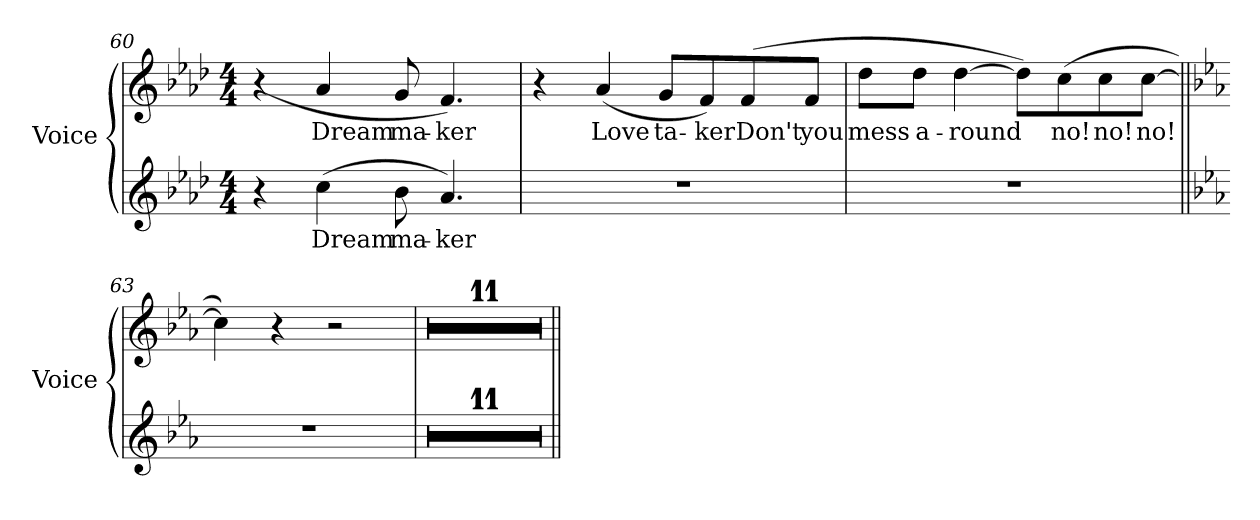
**kern	**text	**kern	**text
*part2	*part2	*part1	*part1
*staff2	*staff2	*staff1	*staff1
*I"Voice	*	*I"Voice	*
*I'Voice	*	*I'Voice	*
!!LO:PB:g=z
*clefG2	*	*clefG2	*
*k[b-e-a-d-]	*	*k[b-e-a-d-]	*
*f:	*	*f:	*
*M4/4	*	*M4/4	*
=60	=60	=60	=60
4r	.	(4r	.
!	!LO:LY:b:color=#000000	!	!
!	!	!	!LO:LY:b:color=#000000
(4cci\	Dream	4a-i/	Dream
!	!LO:LY:b:color=#000000	!	!
!	!	!	!LO:LY:b:color=#000000
8b-i\	ma-	8gi/	ma-
!	!LO:LY:b:color=#000000	!	!
!	!	!	!LO:LY:b:color=#000000
4.a-i/)	-ker	4.fi/)	-ker
=61	=61	=61	=61
1r	.	4r	.
!	!	!	!LO:LY:b:color=#000000
.	.	(4a-i/	Love
!	!	!	!LO:LY:b:color=#000000
.	.	8gi/L	ta-
!	!	!	!LO:LY:b:color=#000000
.	.	8fi/)	-ker
!	!	!	!LO:LY:b:color=#000000
.	.	(8fi/	Don't
!	!	!	!LO:LY:b:color=#000000
.	.	8fi/J	you
=62	=62	=62	=62
!	!	!	!LO:LY:b:color=#000000
1r	.	8dd-i\L	mess
!	!	!	!LO:LY:b:color=#000000
.	.	8dd-i\J	a-
!	!	!	!LO:LY:b:color=#000000
.	.	[4dd-i\	-round
.	.	8dd-i\L])	.
!	!	!	!LO:LY:b:color=#000000
.	.	(8cci\	no!
!	!	!	!LO:LY:b:color=#000000
.	.	8cci\	no!
!	!	!	!LO:LY:b:color=#000000
.	.	[8cci\J	no!
=63||	=63||	=63||	=63||
*k[b-e-a-]	*	*k[b-e-a-]	*
*E-:	*	*E-:	*
1r	.	4cci\])	.
.	.	4r	.
.	.	2r	.
!!LO:LB:g=z
=64	=64	=64	=64
1r	.	1r	.
=65	=65	=65	=65
1r	.	1r	.
=66	=66	=66	=66
1r	.	1r	.
=67	=67	=67	=67
1r	.	1r	.
=68	=68	=68	=68
1r	.	1r	.
=69	=69	=69	=69
1r	.	1r	.
=70	=70	=70	=70
1r	.	1r	.
=71	=71	=71	=71
1r	.	1r	.
=72	=72	=72	=72
1r	.	1r	.
=73	=73	=73	=73
1r	.	1r	.
!!LO:LB:g=z
=74	=74	=74	=74
1r	.	1r	.
=||	=||	=||	=||
*-	*-	*-	*-
